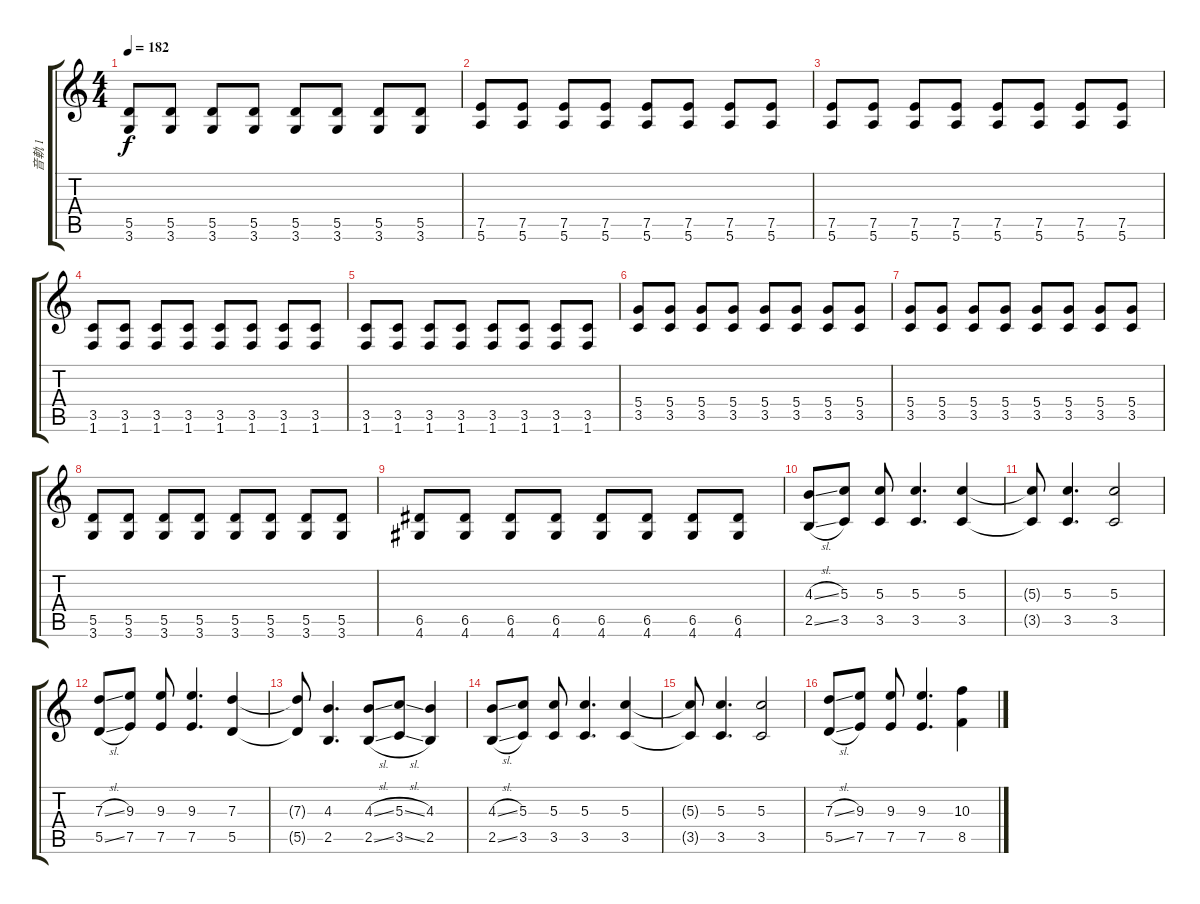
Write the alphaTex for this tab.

\track ("音軌 1" "音軌 1") {instrument overdrivenguitar}
\staff {score tabs}
\tuning (E4 B3 G3 D3 A2 E2) {hide}
\ts (4 4)
\tempo 182
\clef g2
\ks c
(5.5 3.6).8{dy f} (5.5 3.6).8 (5.5 3.6).8 (5.5 3.6).8 (5.5 3.6).8 (5.5 3.6).8 (5.5 3.6).8 (5.5 3.6).8 |
(7.5 5.6).8 (7.5 5.6).8 (7.5 5.6).8 (7.5 5.6).8 (7.5 5.6).8 (7.5 5.6).8 (7.5 5.6).8 (7.5 5.6).8 |
(7.5 5.6).8 (7.5 5.6).8 (7.5 5.6).8 (7.5 5.6).8 (7.5 5.6).8 (7.5 5.6).8 (7.5 5.6).8 (7.5 5.6).8 |
(3.5 1.6).8 (3.5 1.6).8 (3.5 1.6).8 (3.5 1.6).8 (3.5 1.6).8 (3.5 1.6).8 (3.5 1.6).8 (3.5 1.6).8 |
(3.5 1.6).8 (3.5 1.6).8 (3.5 1.6).8 (3.5 1.6).8 (3.5 1.6).8 (3.5 1.6).8 (3.5 1.6).8 (3.5 1.6).8 |
(5.4 3.5).8 (5.4 3.5).8 (5.4 3.5).8 (5.4 3.5).8 (5.4 3.5).8 (5.4 3.5).8 (5.4 3.5).8 (5.4 3.5).8 |
(5.4 3.5).8 (5.4 3.5).8 (5.4 3.5).8 (5.4 3.5).8 (5.4 3.5).8 (5.4 3.5).8 (5.4 3.5).8 (5.4 3.5).8 |
(5.5 3.6).8 (5.5 3.6).8 (5.5 3.6).8 (5.5 3.6).8 (5.5 3.6).8 (5.5 3.6).8 (5.5 3.6).8 (5.5 3.6).8 |
(6.5 4.6).8 (6.5 4.6).8 (6.5 4.6).8 (6.5 4.6).8 (6.5 4.6).8 (6.5 4.6).8 (6.5 4.6).8 (6.5 4.6).8 |
(4.3{sl} 2.5{sl}).8 (5.3 3.5).8 (5.3 3.5).8 (5.3 3.5).4{d} (5.3 3.5).4 |
(5.3{t} 3.5{t}).8 (5.3 3.5).4{d} (5.3 3.5).2 |
(7.3{sl} 5.5{sl}).8 (9.3 7.5).8 (9.3 7.5).8 (9.3 7.5).4{d} (7.3 5.5).4 |
(7.3{t} 5.5{t}).8 (4.3 2.5).4{d} (4.3{sl} 2.5{sl}).8 (5.3{sl} 3.5{sl}).8 (4.3 2.5).4 |
(4.3{sl} 2.5{sl}).8 (5.3 3.5).8 (5.3 3.5).8 (5.3 3.5).4{d} (5.3 3.5).4 |
(5.3{t} 3.5{t}).8 (5.3 3.5).4{d} (5.3 3.5).2 |
(7.3{sl} 5.5{sl}).8 (9.3 7.5).8 (9.3 7.5).8 (9.3 7.5).4{d} (10.3 8.5).4
